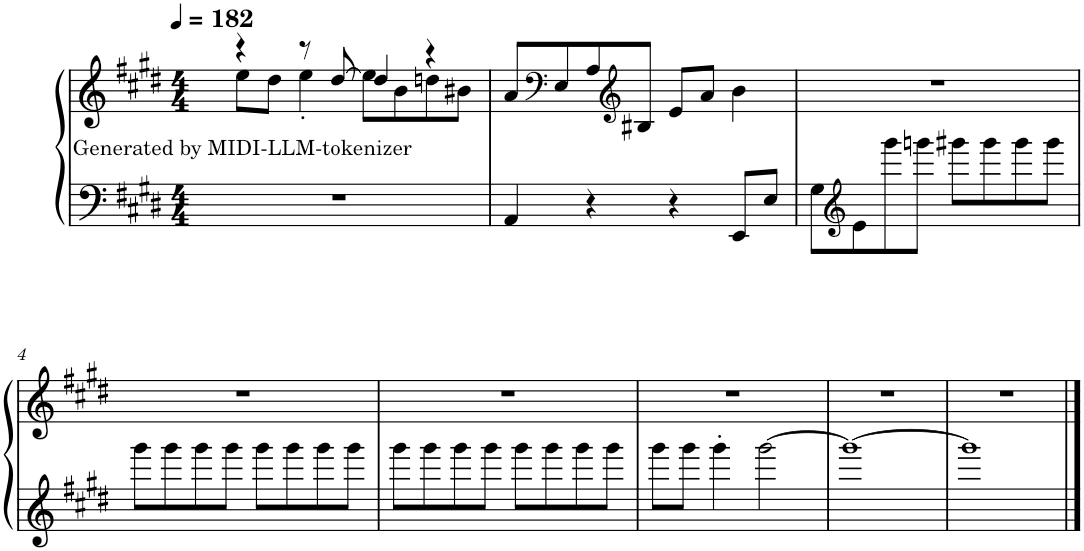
**kern	**kern	**text
*part1	*part1	*part1
*staff2	*staff1	*staff1
*I"Piano	*	*
*I'Pno.	*	*
*clefF4	*clefG2	*
*k[f#c#g#d#]	*k[f#c#g#d#]	*
*M4/4	*M4/4	*
*MM182	*MM182	*
=1	=1	=1
!	!	!LO:LY:b
*	*^	*
1r	4r	8ee\L	Generated by MIDI-LLM-tokenizer
.	.	8dd#\J	.
.	8r	4ee'\	.
.	[8dd#/	.	.
.	4dd#/]	8ee\L	.
.	.	8b\	.
.	4r	8ddn\	.
.	.	8b#X\J	.
*	*v	*v	*
=2	=2	=2
4AA/	8a/L	.
*	*clefF4	*
.	8E/	.
4r	8A/	.
*	*clefG2	*
.	8B#X/J	.
4r	8e/L	.
.	8a/J	.
8EE/L	4b\	.
8E/J	.	.
=3	=3	=3
8G#\L	1r	.
*clefG2	*	*
8e\	.	.
8ggg#\	.	.
8gggn\J	.	.
8ggg#X\L	.	.
8ggg#\	.	.
8ggg#\	.	.
8ggg#\J	.	.
!!LO:LB:g=z
=4	=4	=4
8ggg#\L	1r	.
8ggg#\	.	.
8ggg#\	.	.
8ggg#\J	.	.
8ggg#\L	.	.
8ggg#\	.	.
8ggg#\	.	.
8ggg#\J	.	.
=5	=5	=5
8ggg#\L	1r	.
8ggg#\	.	.
8ggg#\	.	.
8ggg#\J	.	.
8ggg#\L	.	.
8ggg#\	.	.
8ggg#\	.	.
8ggg#\J	.	.
=6	=6	=6
8ggg#\L	1r	.
8ggg#\J	.	.
4ggg#'\	.	.
[2ggg#\	.	.
=7	=7	=7
1ggg#_	1r	.
=8	=8	=8
1ggg#]	1r	.
==	==	==
*-	*-	*-
